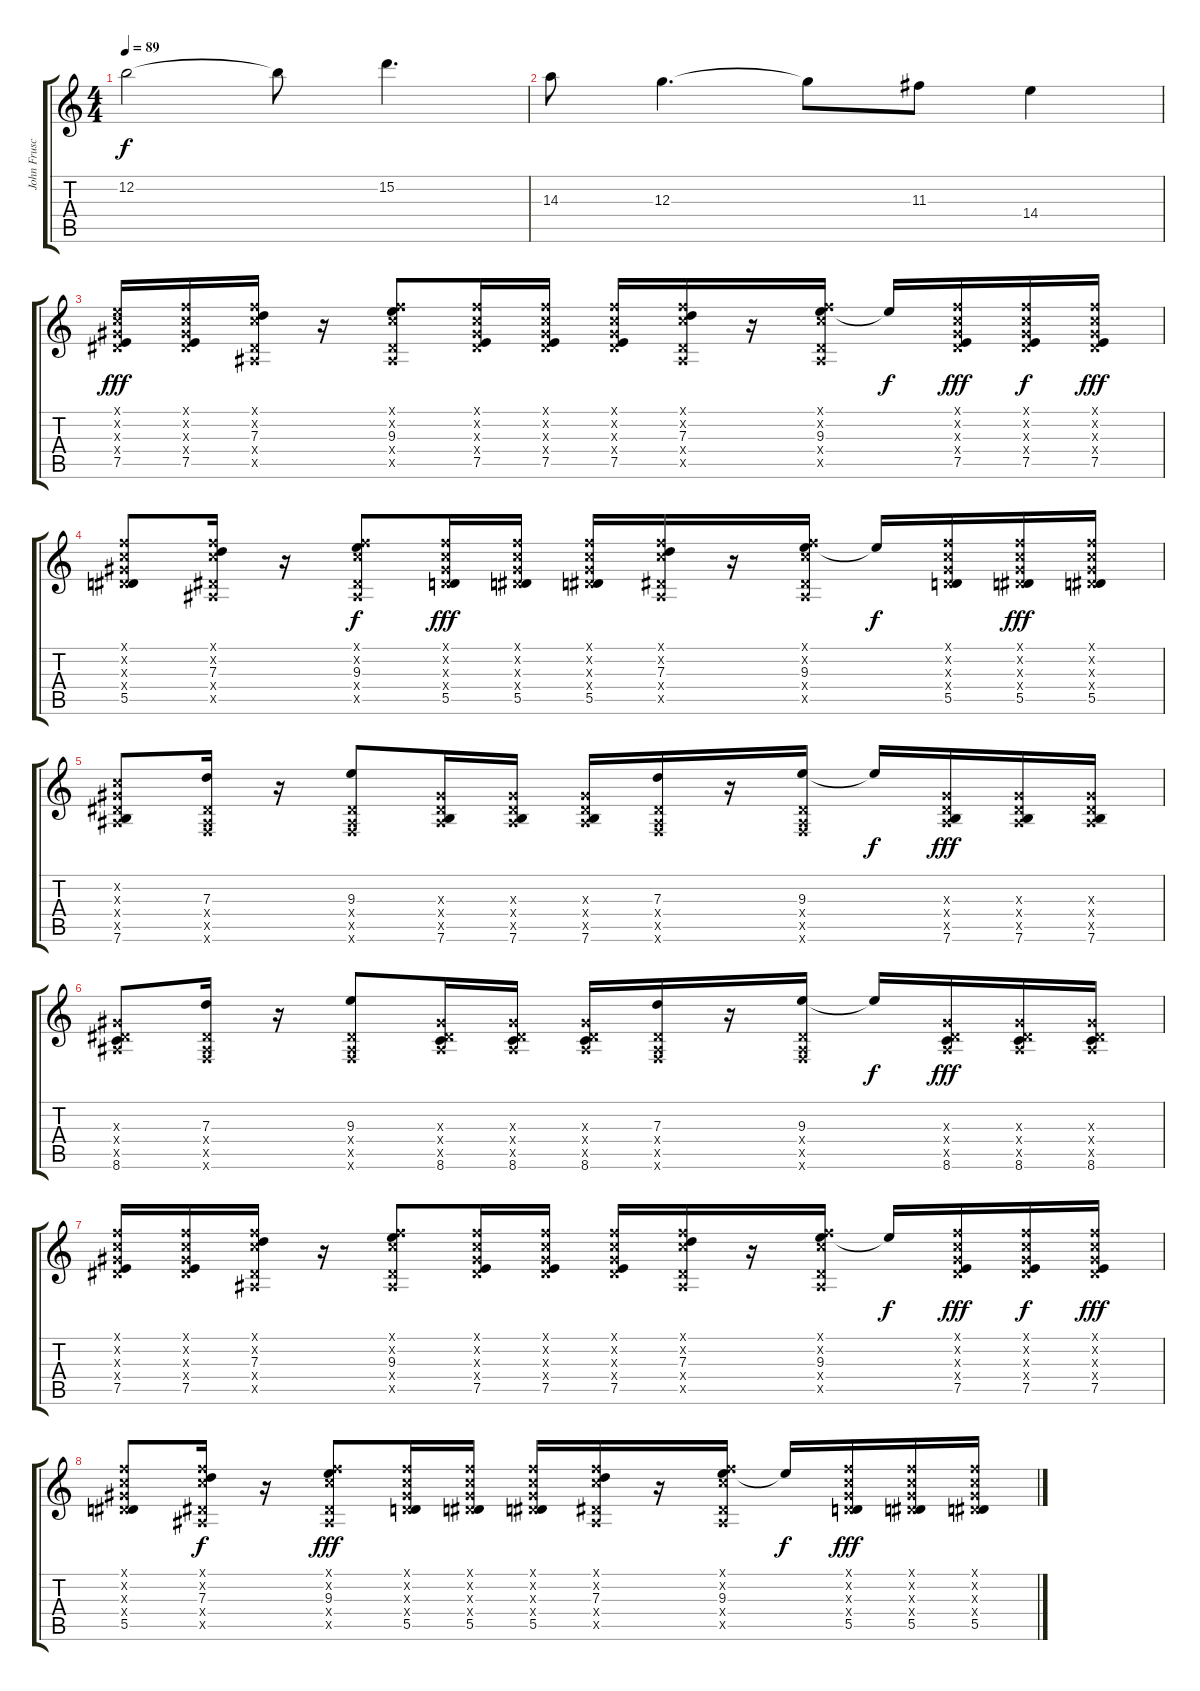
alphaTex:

\track ("John Frusciante" "John Frusc") {instrument overdrivenguitar}
\staff {score tabs}
\tuning (E4 B3 G3 D3 A2 E2) {hide}
\ts (4 4)
\tempo 89
\clef g2
\ks c
12.2.2{dy f} 12.2{t}.8 15.2.4{d} |
14.3.8 12.3.4{d} 12.3{t}.8 11.3.8 14.4.4 |
(0.1{x} 1.2{x} 1.3{x} 1.4{x} 7.5).16{dy fff} (1.1{x} 1.2{x} 1.3{x} 1.4{x} 7.5).16 (1.1{x} 1.2{x} 7.3 1.4{x} 1.5{x}).16 r.16 (1.1{x} 1.2{x} 9.3 1.4{x} 1.5{x}).8 (1.1{x} 1.2{x} 1.3{x} 1.4{x} 7.5).16 (1.1{x} 1.2{x} 1.3{x} 1.4{x} 7.5).16 (1.1{x} 1.2{x} 1.3{x} 1.4{x} 7.5).16 (1.1{x} 1.2{x} 7.3 1.4{x} 1.5{x}).16 r.16 (1.1{x} 1.2{x} 9.3 1.4{x} 1.5{x}).16 9.3{t}.16{dy f} (1.1{x} 1.2{x} 1.3{x} 1.4{x} 7.5).16{dy fff} (1.1{x} 1.2{x} 1.3{x} 1.4{x} 7.5).16{dy f} (1.1{x} 1.2{x} 1.3{x} 1.4{x} 7.5).16{dy fff} |
(1.1{x} 1.2{x} 1.3{x} 1.4{x} 5.5).8 (1.1{x} 1.2{x} 7.3 1.4{x} 1.5{x}).16 r.16 (1.1{x} 1.2{x} 9.3 1.4{x} 1.5{x}).8{dy f} (1.1{x} 1.2{x} 1.3{x} 1.4{x} 5.5).16{dy fff} (1.1{x} 1.2{x} 1.3{x} 1.4{x} 5.5).16 (1.1{x} 1.2{x} 1.3{x} 1.4{x} 5.5).16 (1.1{x} 1.2{x} 7.3 1.4{x} 1.5{x}).16 r.16 (1.1{x} 1.2{x} 9.3 1.4{x} 1.5{x}).16 9.3{t}.16{dy f} (1.1{x} 1.2{x} 1.3{x} 1.4{x} 5.5).16 (1.1{x} 1.2{x} 1.3{x} 1.4{x} 5.5).16{dy fff} (1.1{x} 1.2{x} 1.3{x} 1.4{x} 5.5).16 |
(1.2{x} 1.3{x} 1.4{x} 1.5{x} 7.6).8 (7.3 1.4{x} 1.5{x} 1.6{x}).16 r.16 (9.3 1.4{x} 1.5{x} 1.6{x}).8 (1.3{x} 1.4{x} 1.5{x} 7.6).16 (1.3{x} 1.4{x} 1.5{x} 7.6).16 (1.3{x} 1.4{x} 1.5{x} 7.6).16 (7.3 1.4{x} 1.5{x} 1.6{x}).16 r.16 (9.3 1.4{x} 1.5{x} 1.6{x}).16 9.3{t}.16{dy f} (1.3{x} 1.4{x} 1.5{x} 7.6).16{dy fff} (1.3{x} 1.4{x} 1.5{x} 7.6).16 (1.3{x} 1.4{x} 1.5{x} 7.6).16 |
(1.3{x} 1.4{x} 1.5{x} 8.6).8 (7.3 1.4{x} 1.5{x} 1.6{x}).16 r.16 (9.3 1.4{x} 1.5{x} 1.6{x}).8 (1.3{x} 1.4{x} 1.5{x} 8.6).16 (1.3{x} 1.4{x} 1.5{x} 8.6).16 (1.3{x} 1.4{x} 1.5{x} 8.6).16 (7.3 1.4{x} 1.5{x} 1.6{x}).16 r.16 (9.3 1.4{x} 1.5{x} 1.6{x}).16 9.3{t}.16{dy f} (1.3{x} 1.4{x} 1.5{x} 8.6).16{dy fff} (1.3{x} 1.4{x} 1.5{x} 8.6).16 (1.3{x} 1.4{x} 1.5{x} 8.6).16 |
(1.1{x} 1.2{x} 1.3{x} 1.4{x} 7.5).16 (1.1{x} 1.2{x} 1.3{x} 1.4{x} 7.5).16 (1.1{x} 1.2{x} 7.3 1.4{x} 1.5{x}).16 r.16 (1.1{x} 1.2{x} 9.3 1.4{x} 1.5{x}).8 (1.1{x} 1.2{x} 1.3{x} 1.4{x} 7.5).16 (1.1{x} 1.2{x} 1.3{x} 1.4{x} 7.5).16 (1.1{x} 1.2{x} 1.3{x} 1.4{x} 7.5).16 (1.1{x} 1.2{x} 7.3 1.4{x} 1.5{x}).16 r.16 (1.1{x} 1.2{x} 9.3 1.4{x} 1.5{x}).16 9.3{t}.16{dy f} (1.1{x} 1.2{x} 1.3{x} 1.4{x} 7.5).16{dy fff} (1.1{x} 1.2{x} 1.3{x} 1.4{x} 7.5).16{dy f} (1.1{x} 1.2{x} 1.3{x} 1.4{x} 7.5).16{dy fff} |
(1.1{x} 1.2{x} 1.3{x} 1.4{x} 5.5).8 (1.1{x} 1.2{x} 7.3 1.4{x} 1.5{x}).16{dy f} r.16 (1.1{x} 1.2{x} 9.3 1.4{x} 1.5{x}).8{dy fff} (1.1{x} 1.2{x} 1.3{x} 1.4{x} 5.5).16 (1.1{x} 1.2{x} 1.3{x} 1.4{x} 5.5).16 (1.1{x} 1.2{x} 1.3{x} 1.4{x} 5.5).16 (1.1{x} 1.2{x} 7.3 1.4{x} 1.5{x}).16 r.16 (1.1{x} 1.2{x} 9.3 1.4{x} 1.5{x}).16 9.3{t}.16{dy f} (1.1{x} 1.2{x} 1.3{x} 1.4{x} 5.5).16{dy fff} (1.1{x} 1.2{x} 1.3{x} 1.4{x} 5.5).16 (1.1{x} 1.2{x} 1.3{x} 1.4{x} 5.5).16
